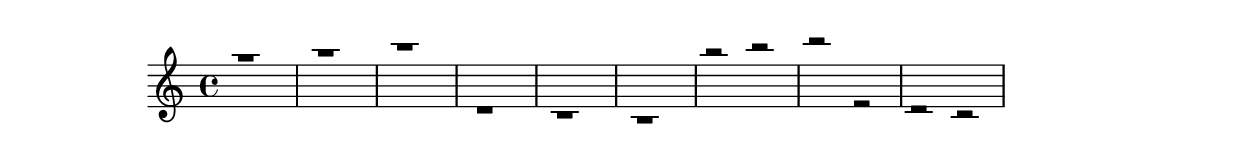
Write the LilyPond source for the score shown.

\version "1.9.0"
\header {
texidoc = "Whole and half rests moving outside the staff should get
ledger lines."
}


\score {
\notes  {
   \property Voice.Rest \set #'staff-position  = #4
  r1 \property Voice.Rest \set #'staff-position  = #5
  r1 \property Voice.Rest \set #'staff-position  = #6
  
  r1 \property Voice.Rest \set #'staff-position  = #-6
  r1 \property Voice.Rest \set #'staff-position  = #-7
  r1 \property Voice.Rest \set #'staff-position  = #-8
  r1

   \property Voice.Rest \set #'staff-position  = #6
  r2 \property Voice.Rest \set #'staff-position  = #7
  r2 \property Voice.Rest \set #'staff-position  = #8
  
  r2 \property Voice.Rest \set #'staff-position  = #-4
  r2 \property Voice.Rest \set #'staff-position  = #-5
  r2 \property Voice.Rest \set #'staff-position  = #-6
  r2

  

  
}}

